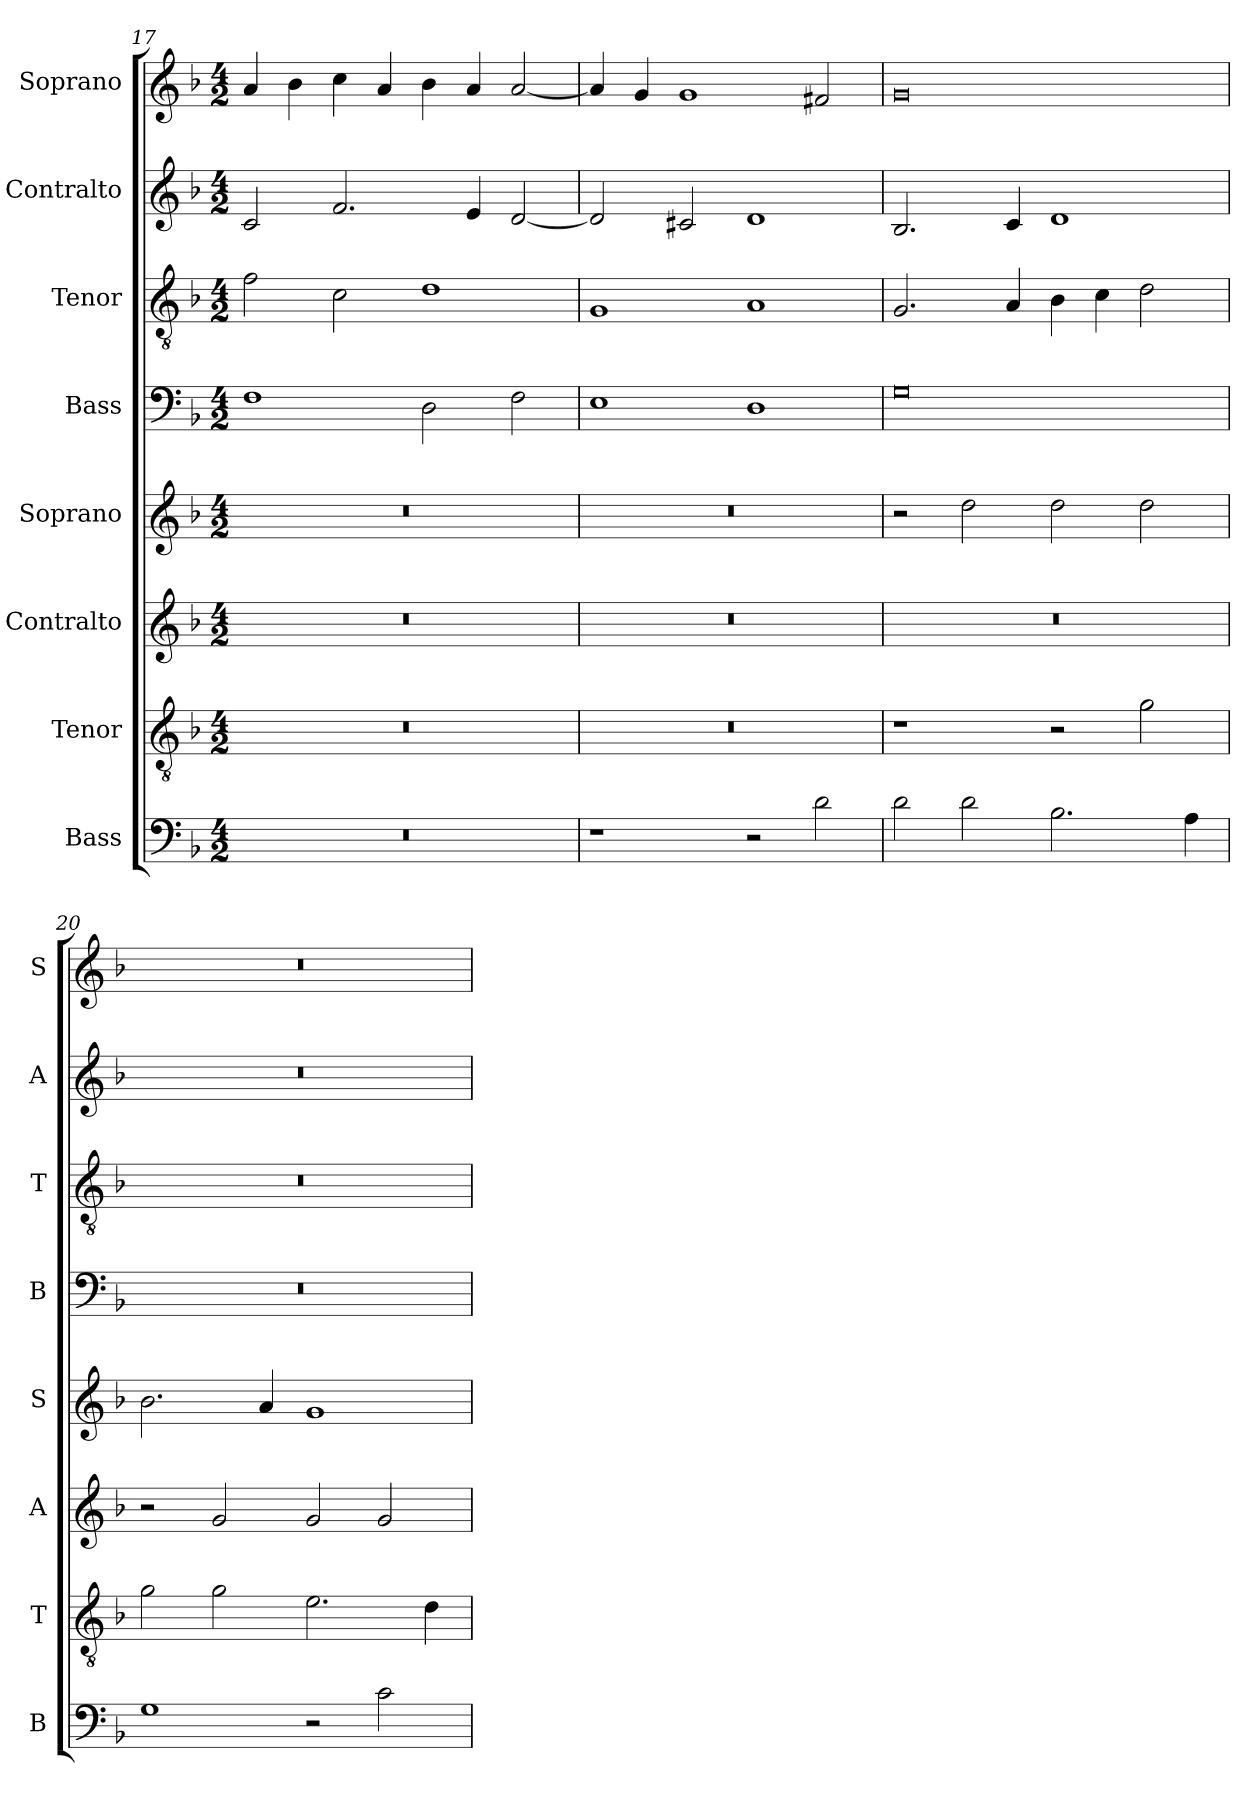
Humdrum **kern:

**kern	**kern	**kern	**kern	**kern	**kern	**kern	**kern
*part8	*part7	*part6	*part5	*part4	*part3	*part2	*part1
*staff8	*staff7	*staff6	*staff5	*staff4	*staff3	*staff2	*staff1
*I"Bass	*I"Tenor	*I"Contralto	*I"Soprano	*I"Bass	*I"Tenor	*I"Contralto	*I"Soprano
*I'B	*I'T	*I'A	*I'S	*I'B	*I'T	*I'A	*I'S
*clefF4	*clefGv2	*clefG2	*clefG2	*clefF4	*clefGv2	*clefG2	*clefG2
*k[b-]	*k[b-]	*k[b-]	*k[b-]	*k[b-]	*k[b-]	*k[b-]	*k[b-]
*G:dor	*G:dor	*G:dor	*G:dor	*G:dor	*G:dor	*G:dor	*G:dor
*M4/2	*M4/2	*M4/2	*M4/2	*M4/2	*M4/2	*M4/2	*M4/2
=17	=17	=17	=17	=17	=17	=17	=17
0r	0r	0r	0r	1F	2f	2c	4a
.	.	.	.	.	.	.	4b-
.	.	.	.	.	2c	2.f	4cc
.	.	.	.	.	.	.	4a
.	.	.	.	2D	1d	.	4b-
.	.	.	.	.	.	4e	4a
.	.	.	.	2F	.	[2d	[2a
=18	=18	=18	=18	=18	=18	=18	=18
1r	0r	0r	0r	1E	1G	2d]	4a]
.	.	.	.	.	.	.	4g
.	.	.	.	.	.	2c#X	1g
2r	.	.	.	1D	1A	1d	.
2d	.	.	.	.	.	.	2f#X
=19	=19	=19	=19	=19	=19	=19	=19
2d	1r	0r	2r	0G	2.G	2.B-	0g
2d	.	.	2dd	.	.	.	.
.	.	.	.	.	4A	4c	.
2.B-	2r	.	2dd	.	4B-	1d	.
.	.	.	.	.	4c	.	.
.	2g	.	2dd	.	2d	.	.
4A	.	.	.	.	.	.	.
=20	=20	=20	=20	=20	=20	=20	=20
1G	2g	2r	2.b-	0r	0r	0r	0r
.	2g	2g	.	.	.	.	.
.	.	.	4a	.	.	.	.
2r	2.e	2g	1g	.	.	.	.
2c	.	2g	.	.	.	.	.
.	4d	.	.	.	.	.	.
=	=	=	=	=	=	=	=
*-	*-	*-	*-	*-	*-	*-	*-
